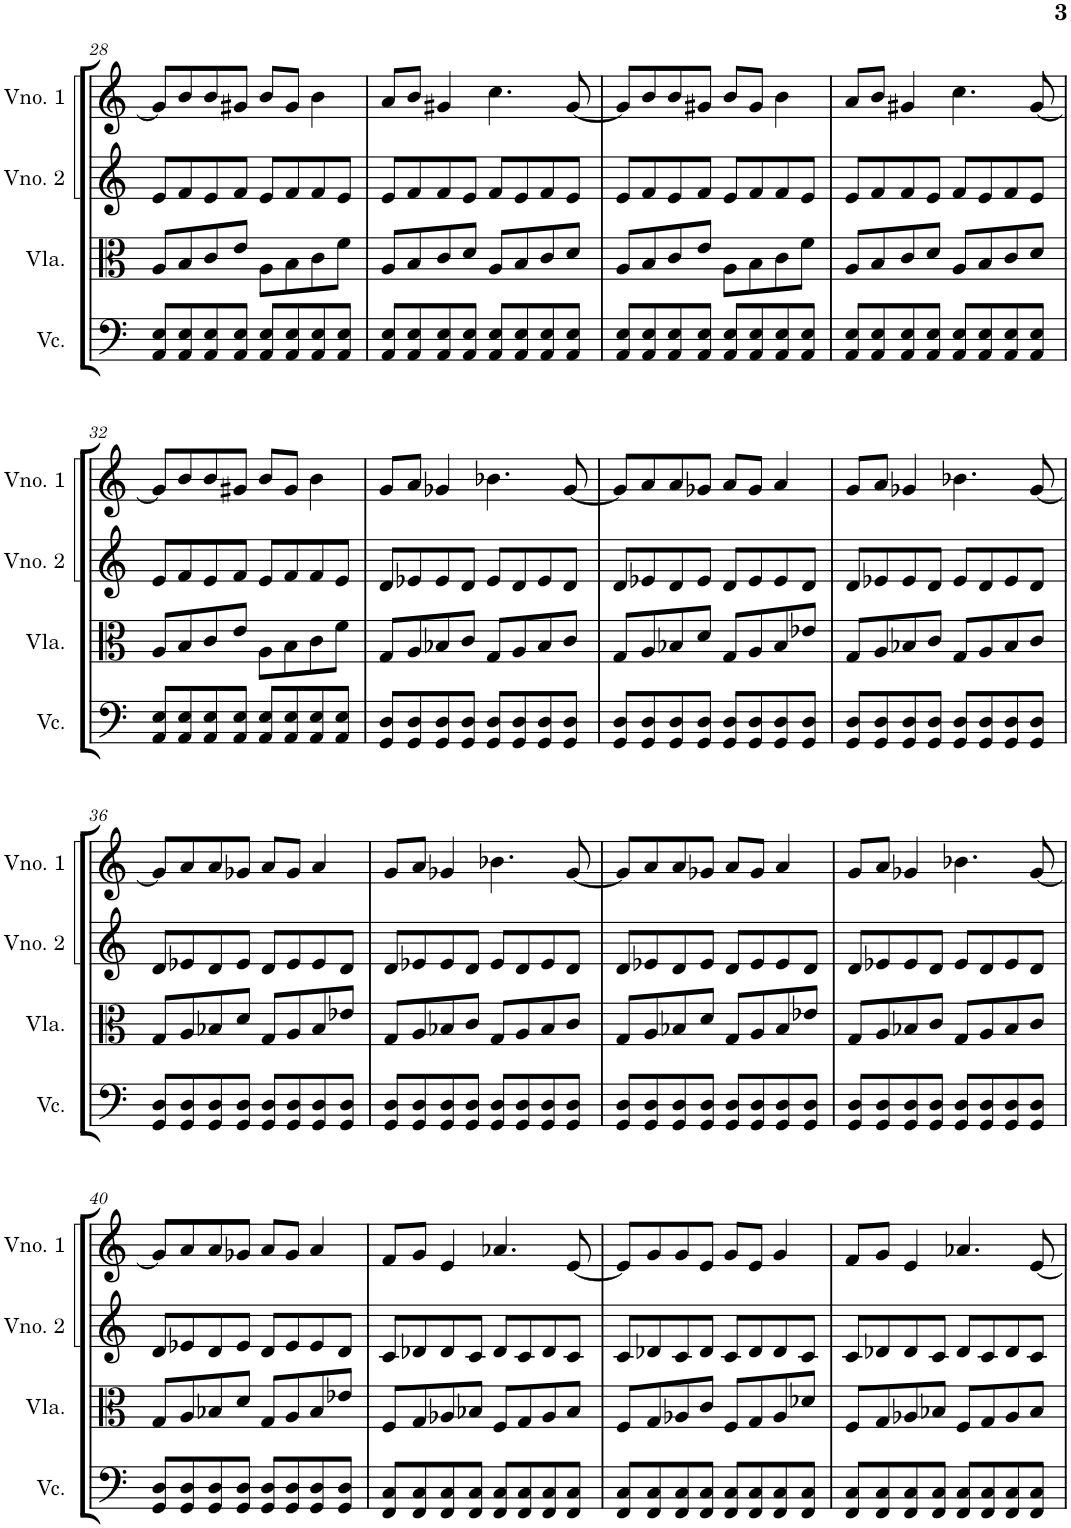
**kern	**kern	**kern	**kern
*part4	*part3	*part2	*part1
*staff4	*staff3	*staff2	*staff1
*I"Violoncelo	*I"Viola	*I"Violino 2	*I"Violino 1
*I'Vc.	*I'Vla.	*I'Vno. 2	*I'Vno. 1
!!LO:PB:g=z
*clefF4	*clefC3	*clefG2	*clefG2
*k[]	*k[]	*k[]	*k[]
*M4/4	*M4/4	*M4/4	*M4/4
=28	=28	=28	=28
8AA/ 8E/L	8A/L	8e/L	8g#/L]
8AA/ 8E/	8B/	8f/	8b/
8AA/ 8E/	8c/	8e/	8b/
8AA/ 8E/J	8e/J	8f/J	8g#X/J
8AA/ 8E/L	8A\L	8e/L	8b/L
8AA/ 8E/	8B\	8f/	8g#/J
8AA/ 8E/	8c\	8f/	4b\
8AA/ 8E/J	8f\J	8e/J	.
=29	=29	=29	=29
8AA/ 8E/L	8A/L	8e/L	8a/L
8AA/ 8E/	8B/	8f/	8b/J
8AA/ 8E/	8c/	8f/	4g#X/
8AA/ 8E/J	8d/J	8e/J	.
8AA/ 8E/L	8A/L	8f/L	4.cc\
8AA/ 8E/	8B/	8e/	.
8AA/ 8E/	8c/	8f/	.
8AA/ 8E/J	8d/J	8e/J	[8g#/
=30	=30	=30	=30
8AA/ 8E/L	8A/L	8e/L	8g#/L]
8AA/ 8E/	8B/	8f/	8b/
8AA/ 8E/	8c/	8e/	8b/
8AA/ 8E/J	8e/J	8f/J	8g#X/J
8AA/ 8E/L	8A\L	8e/L	8b/L
8AA/ 8E/	8B\	8f/	8g#/J
8AA/ 8E/	8c\	8f/	4b\
8AA/ 8E/J	8f\J	8e/J	.
=31	=31	=31	=31
8AA/ 8E/L	8A/L	8e/L	8a/L
8AA/ 8E/	8B/	8f/	8b/J
8AA/ 8E/	8c/	8f/	4g#X/
8AA/ 8E/J	8d/J	8e/J	.
8AA/ 8E/L	8A/L	8f/L	4.cc\
8AA/ 8E/	8B/	8e/	.
8AA/ 8E/	8c/	8f/	.
8AA/ 8E/J	8d/J	8e/J	[8g#/
!!LO:LB:g=z
=32	=32	=32	=32
8AA/ 8E/L	8A/L	8e/L	8g#/L]
8AA/ 8E/	8B/	8f/	8b/
8AA/ 8E/	8c/	8e/	8b/
8AA/ 8E/J	8e/J	8f/J	8g#X/J
8AA/ 8E/L	8A\L	8e/L	8b/L
8AA/ 8E/	8B\	8f/	8g#/J
8AA/ 8E/	8c\	8f/	4b\
8AA/ 8E/J	8f\J	8e/J	.
=33	=33	=33	=33
8GG/ 8D/L	8G/L	8d/L	8g/L
8GG/ 8D/	8A/	8e-X/	8a/J
8GG/ 8D/	8B-X/	8e-/	4g-X/
8GG/ 8D/J	8c/J	8d/J	.
8GG/ 8D/L	8G/L	8e-/L	4.b-X\
8GG/ 8D/	8A/	8d/	.
8GG/ 8D/	8B-/	8e-/	.
8GG/ 8D/J	8c/J	8d/J	[8g-/
=34	=34	=34	=34
8GG/ 8D/L	8G/L	8d/L	8g-/L]
8GG/ 8D/	8A/	8e-X/	8a/
8GG/ 8D/	8B-X/	8d/	8a/
8GG/ 8D/J	8d/J	8e-/J	8g-X/J
8GG/ 8D/L	8G/L	8d/L	8a/L
8GG/ 8D/	8A/	8e-/	8g-/J
8GG/ 8D/	8B-/	8e-/	4a/
8GG/ 8D/J	8e-X/J	8d/J	.
=35	=35	=35	=35
8GG/ 8D/L	8G/L	8d/L	8g/L
8GG/ 8D/	8A/	8e-X/	8a/J
8GG/ 8D/	8B-X/	8e-/	4g-X/
8GG/ 8D/J	8c/J	8d/J	.
8GG/ 8D/L	8G/L	8e-/L	4.b-X\
8GG/ 8D/	8A/	8d/	.
8GG/ 8D/	8B-/	8e-/	.
8GG/ 8D/J	8c/J	8d/J	[8g-/
!!LO:LB:g=z
=36	=36	=36	=36
8GG/ 8D/L	8G/L	8d/L	8g-/L]
8GG/ 8D/	8A/	8e-X/	8a/
8GG/ 8D/	8B-X/	8d/	8a/
8GG/ 8D/J	8d/J	8e-/J	8g-X/J
8GG/ 8D/L	8G/L	8d/L	8a/L
8GG/ 8D/	8A/	8e-/	8g-/J
8GG/ 8D/	8B-/	8e-/	4a/
8GG/ 8D/J	8e-X/J	8d/J	.
=37	=37	=37	=37
8GG/ 8D/L	8G/L	8d/L	8g/L
8GG/ 8D/	8A/	8e-X/	8a/J
8GG/ 8D/	8B-X/	8e-/	4g-X/
8GG/ 8D/J	8c/J	8d/J	.
8GG/ 8D/L	8G/L	8e-/L	4.b-X\
8GG/ 8D/	8A/	8d/	.
8GG/ 8D/	8B-/	8e-/	.
8GG/ 8D/J	8c/J	8d/J	[8g-/
=38	=38	=38	=38
8GG/ 8D/L	8G/L	8d/L	8g-/L]
8GG/ 8D/	8A/	8e-X/	8a/
8GG/ 8D/	8B-X/	8d/	8a/
8GG/ 8D/J	8d/J	8e-/J	8g-X/J
8GG/ 8D/L	8G/L	8d/L	8a/L
8GG/ 8D/	8A/	8e-/	8g-/J
8GG/ 8D/	8B-/	8e-/	4a/
8GG/ 8D/J	8e-X/J	8d/J	.
=39	=39	=39	=39
8GG/ 8D/L	8G/L	8d/L	8g/L
8GG/ 8D/	8A/	8e-X/	8a/J
8GG/ 8D/	8B-X/	8e-/	4g-X/
8GG/ 8D/J	8c/J	8d/J	.
8GG/ 8D/L	8G/L	8e-/L	4.b-X\
8GG/ 8D/	8A/	8d/	.
8GG/ 8D/	8B-/	8e-/	.
8GG/ 8D/J	8c/J	8d/J	[8g-/
!!LO:LB:g=z
=40	=40	=40	=40
8GG/ 8D/L	8G/L	8d/L	8g-/L]
8GG/ 8D/	8A/	8e-X/	8a/
8GG/ 8D/	8B-X/	8d/	8a/
8GG/ 8D/J	8d/J	8e-/J	8g-X/J
8GG/ 8D/L	8G/L	8d/L	8a/L
8GG/ 8D/	8A/	8e-/	8g-/J
8GG/ 8D/	8B-/	8e-/	4a/
8GG/ 8D/J	8e-X/J	8d/J	.
=41	=41	=41	=41
8FF/ 8C/L	8F/L	8c/L	8f/L
8FF/ 8C/	8G/	8d-X/	8g/J
8FF/ 8C/	8A-X/	8d-/	4e/
8FF/ 8C/J	8B-X/J	8c/J	.
8FF/ 8C/L	8F/L	8d-/L	4.a-X/
8FF/ 8C/	8G/	8c/	.
8FF/ 8C/	8A-/	8d-/	.
8FF/ 8C/J	8B-/J	8c/J	[8e/
=42	=42	=42	=42
8FF/ 8C/L	8F/L	8c/L	8e/L]
8FF/ 8C/	8G/	8d-X/	8g/
8FF/ 8C/	8A-X/	8c/	8g/
8FF/ 8C/J	8c/J	8d-/J	8e/J
8FF/ 8C/L	8F/L	8c/L	8g/L
8FF/ 8C/	8G/	8d-/	8e/J
8FF/ 8C/	8A-/	8d-/	4g/
8FF/ 8C/J	8d-X/J	8c/J	.
=43	=43	=43	=43
8FF/ 8C/L	8F/L	8c/L	8f/L
8FF/ 8C/	8G/	8d-X/	8g/J
8FF/ 8C/	8A-X/	8d-/	4e/
8FF/ 8C/J	8B-X/J	8c/J	.
8FF/ 8C/L	8F/L	8d-/L	4.a-X/
8FF/ 8C/	8G/	8c/	.
8FF/ 8C/	8A-/	8d-/	.
8FF/ 8C/J	8B-/J	8c/J	[8e/
=	=	=	=
*-	*-	*-	*-
